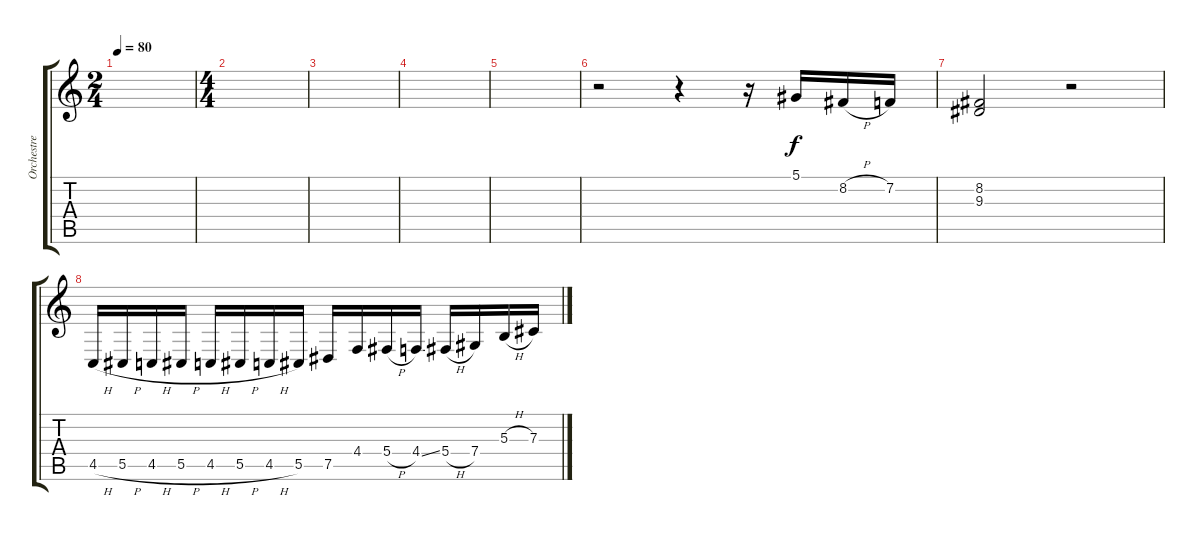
\track ("Orchestre" "Orchestre") {instrument stringensemble1}
\staff {score tabs}
\tuning (Eb4 Bb3 Gb3 Db3 Ab2 Eb2) {hide}
\ts (2 4)
\tempo 80
\clef g2
\ks c
|
\ts (4 4)
|
|
|
|
r.2 r.4 r.16 5.1.16 8.2{h}.16 7.2.16 |
(8.2 9.3).2 r.2 |
4.5{h}.16 5.5{h}.16 4.5{h}.16 5.5{h}.16 4.5{h}.16 5.5{h}.16 4.5{h}.16 5.5.16 7.5.16 4.4.16 5.4{h}.16 4.4{ss}.16 5.4{h}.16 7.4.16 5.3{h}.16 7.3.16
